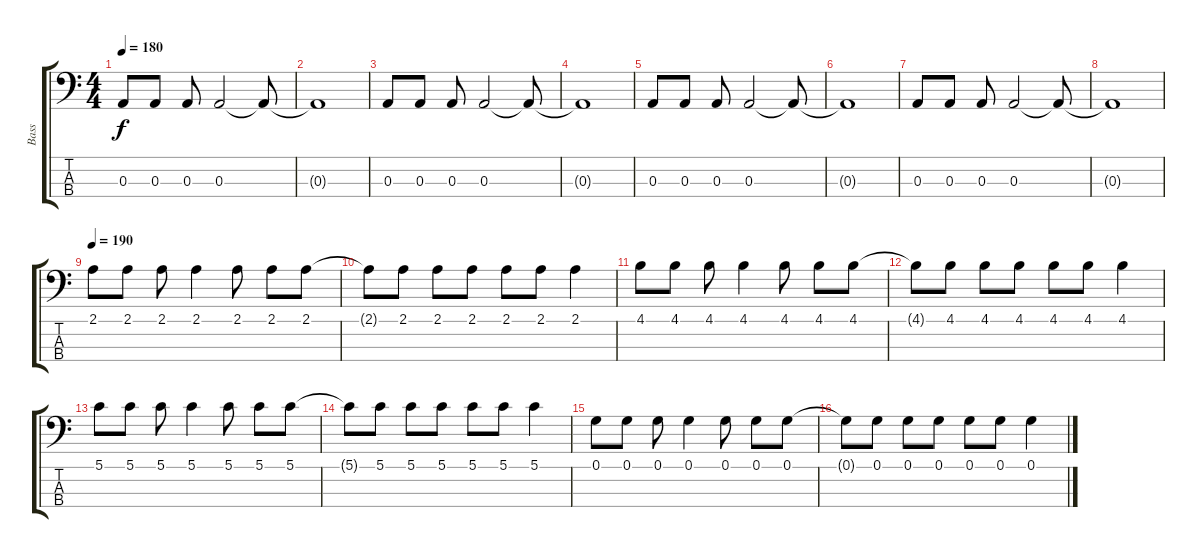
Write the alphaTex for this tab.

\track ("Bass" "Bass") {instrument electricbassfinger}
\staff {score tabs}
\tuning (G2 D2 A1 E1) {hide}
\ts (4 4)
\section ("" "")
\tempo 180
\clef f4
\ks c
0.3.8{dy f} 0.3.8 0.3.8 0.3.2 0.3{t}.8 |
0.3{t}.1 |
0.3.8 0.3.8 0.3.8 0.3.2 0.3{t}.8 |
0.3{t}.1 |
0.3.8 0.3.8 0.3.8 0.3.2 0.3{t}.8 |
0.3{t}.1 |
0.3.8 0.3.8 0.3.8 0.3.2 0.3{t}.8 |
0.3{t}.1 |
\tempo 190
2.1.8 2.1.8 2.1.8 2.1.4 2.1.8 2.1.8 2.1.8 |
2.1{t}.8 2.1.8 2.1.8 2.1.8 2.1.8 2.1.8 2.1.4 |
4.1.8 4.1.8 4.1.8 4.1.4 4.1.8 4.1.8 4.1.8 |
4.1{t}.8 4.1.8 4.1.8 4.1.8 4.1.8 4.1.8 4.1.4 |
5.1.8 5.1.8 5.1.8 5.1.4 5.1.8 5.1.8 5.1.8 |
5.1{t}.8 5.1.8 5.1.8 5.1.8 5.1.8 5.1.8 5.1.4 |
0.1.8 0.1.8 0.1.8 0.1.4 0.1.8 0.1.8 0.1.8 |
0.1{t}.8 0.1.8 0.1.8 0.1.8 0.1.8 0.1.8 0.1.4
